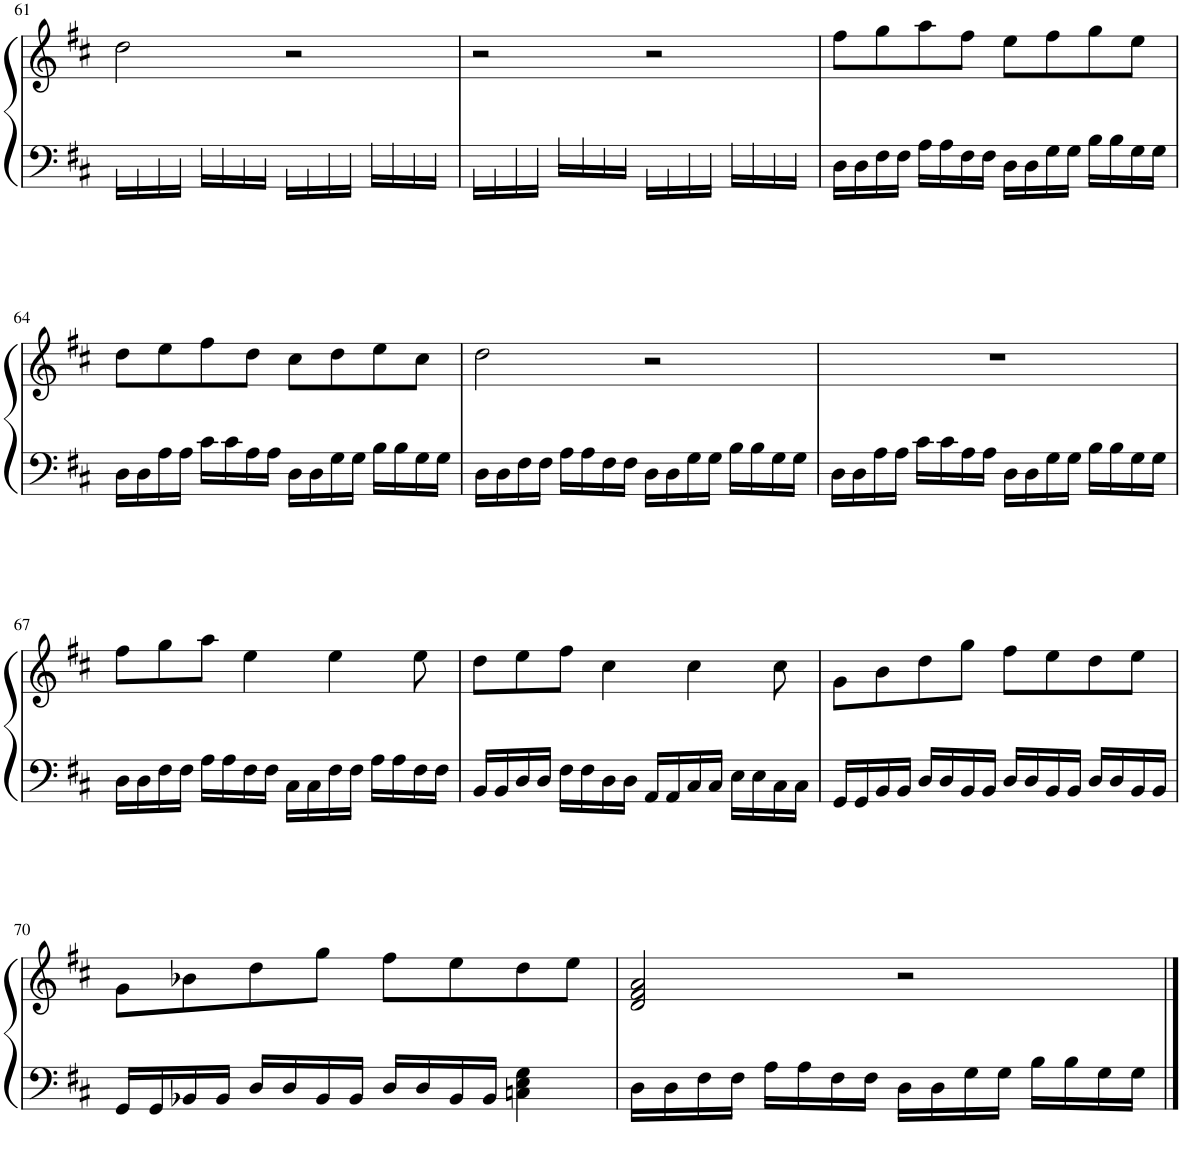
**kern	**kern
*part1	*part1
*staff2	*staff1
*I"Piano	*
*I'Pno.	*
!!LO:PB:g=z
*clefF4	*clefG2
*k[f#c#]	*k[f#c#]
*M4/4	*M4/4
=61	=61
16D\LL	2dd\
16D\	.
16F#\	.
16F#\JJ	.
16A\LL	.
16A\	.
16F#\	.
16F#\JJ	.
16D\LL	2r
16D\	.
16G\	.
16G\JJ	.
16B\LL	.
16B\	.
16G\	.
16G\JJ	.
=62	=62
16D\LL	2r
16D\	.
16A\	.
16A\JJ	.
16c#\LL	.
16c#\	.
16A\	.
16A\JJ	.
16D\LL	2r
16D\	.
16G\	.
16G\JJ	.
16B\LL	.
16B\	.
16G\	.
16G\JJ	.
=63	=63
16D\LL	8ff#\L
16D\	.
16F#\	8gg\
16F#\JJ	.
16A\LL	8aa\
16A\	.
16F#\	8ff#\J
16F#\JJ	.
16D\LL	8ee\L
16D\	.
16G\	8ff#\
16G\JJ	.
16B\LL	8gg\
16B\	.
16G\	8ee\J
16G\JJ	.
!!LO:LB:g=z
=64	=64
16D\LL	8dd\L
16D\	.
16A\	8ee\
16A\JJ	.
16c#\LL	8ff#\
16c#\	.
16A\	8dd\J
16A\JJ	.
16D\LL	8cc#\L
16D\	.
16G\	8dd\
16G\JJ	.
16B\LL	8ee\
16B\	.
16G\	8cc#\J
16G\JJ	.
=65	=65
16D\LL	2dd\
16D\	.
16F#\	.
16F#\JJ	.
16A\LL	.
16A\	.
16F#\	.
16F#\JJ	.
16D\LL	2r
16D\	.
16G\	.
16G\JJ	.
16B\LL	.
16B\	.
16G\	.
16G\JJ	.
=66	=66
16D\LL	1r
16D\	.
16A\	.
16A\JJ	.
16c#\LL	.
16c#\	.
16A\	.
16A\JJ	.
16D\LL	.
16D\	.
16G\	.
16G\JJ	.
16B\LL	.
16B\	.
16G\	.
16G\JJ	.
!!LO:LB:g=z
=67	=67
16D\LL	8ff#\L
16D\	.
16F#\	8gg\
16F#\JJ	.
16A\LL	8aa\J
16A\	.
16F#\	4ee\
16F#\JJ	.
16C#\LL	.
16C#\	.
16F#\	4ee\
16F#\JJ	.
16A\LL	.
16A\	.
16F#\	8ee\
16F#\JJ	.
=68	=68
16BB/LL	8dd\L
16BB/	.
16D/	8ee\
16D/JJ	.
16F#\LL	8ff#\J
16F#\	.
16D\	4cc#\
16D\JJ	.
16AA/LL	.
16AA/	.
16C#/	4cc#\
16C#/JJ	.
16E\LL	.
16E\	.
16C#\	8cc#\
16C#\JJ	.
=69	=69
16GG/LL	8g\L
16GG/	.
16BB/	8b\
16BB/JJ	.
16D/LL	8dd\
16D/	.
16BB/	8gg\J
16BB/JJ	.
16D/LL	8ff#\L
16D/	.
16BB/	8ee\
16BB/JJ	.
16D/LL	8dd\
16D/	.
16BB/	8ee\J
16BB/JJ	.
!!LO:LB:g=z
=70	=70
16GG/LL	8g\L
16GG/	.
16BB-X/	8b-X\
16BB-/JJ	.
16D/LL	8dd\
16D/	.
16BB-/	8gg\J
16BB-/JJ	.
16D/LL	8ff#\L
16D/	.
16BB-/	8ee\
16BB-/JJ	.
4Cn\ 4E\ 4G\	8dd\
.	8ee\J
=71	=71
16D\LL	2d/ 2f#/ 2a/
16D\	.
16F#\	.
16F#\JJ	.
16A\LL	.
16A\	.
16F#\	.
16F#\JJ	.
16D\LL	2r
16D\	.
16G\	.
16G\JJ	.
16B\LL	.
16B\	.
16G\	.
16G\JJ	.
==	==
*-	*-
